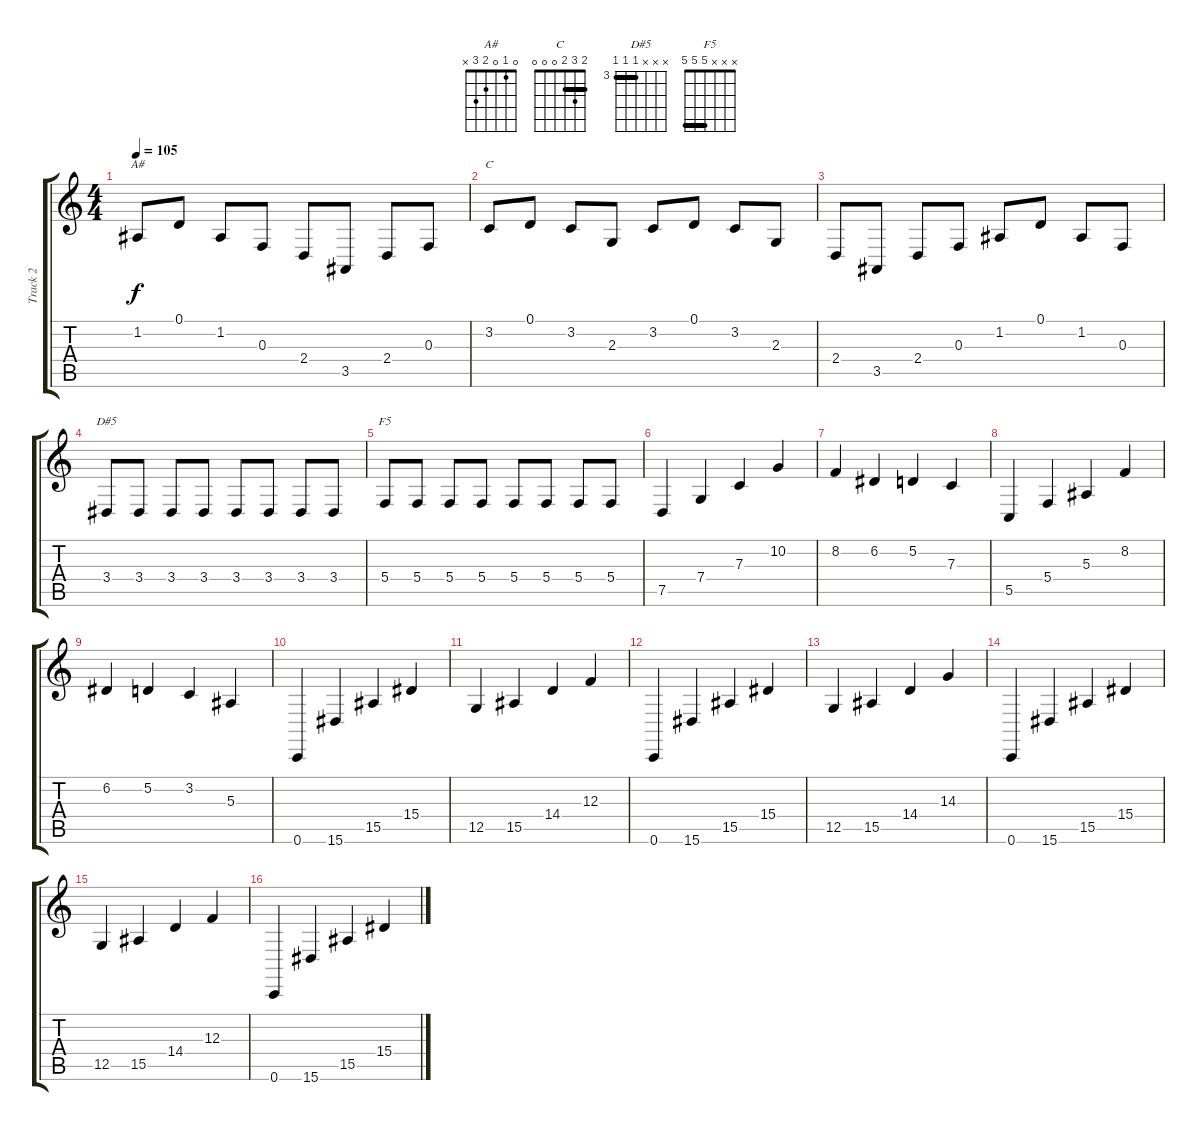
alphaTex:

\track ("Track 2" "Track 2") {instrument pad2warm}
\staff {score tabs}
\tuning (D4 A3 F3 C3 G2 C2) {hide}
\chord ("A#" 0 1 0 2 3 x)
\chord ("C" 2 3 2 0 0 0) {barre 2}
\chord ("D#5" x x x 3 3 3) {firstfret 3 barre 3}
\chord ("F5" x x x 5 5 5) {barre 5}
\ts (4 4)
\tempo 105
\clef g2
\ks c
1.2.8{ch "A#" dy f} 0.1.8 1.2.8 0.3.8 2.4.8 3.5.8 2.4.8 0.3.8 |
3.2.8{ch "C"} 0.1.8 3.2.8 2.3.8 3.2.8 0.1.8 3.2.8 2.3.8 |
2.4.8 3.5.8 2.4.8 0.3.8 1.2.8 0.1.8 1.2.8 0.3.8 |
3.4.8{ch "D#5"} 3.4.8 3.4.8 3.4.8 3.4.8 3.4.8 3.4.8 3.4.8 |
5.4.8{ch "F5"} 5.4.8 5.4.8 5.4.8 5.4.8 5.4.8 5.4.8 5.4.8 |
7.5.4{instrument pad2warm} 7.4.4 7.3.4 10.2.4 |
8.2.4 6.2.4 5.2.4 7.3.4 |
5.5.4 5.4.4 5.3.4 8.2.4 |
6.2.4 5.2.4 3.2.4 5.3.4 |
0.6.4 15.6.4 15.5.4 15.4.4 |
12.5.4 15.5.4 14.4.4 12.3.4 |
0.6.4 15.6.4 15.5.4 15.4.4 |
12.5.4 15.5.4 14.4.4 14.3.4 |
0.6.4 15.6.4 15.5.4 15.4.4 |
12.5.4 15.5.4 14.4.4 12.3.4 |
0.6.4 15.6.4 15.5.4 15.4.4
